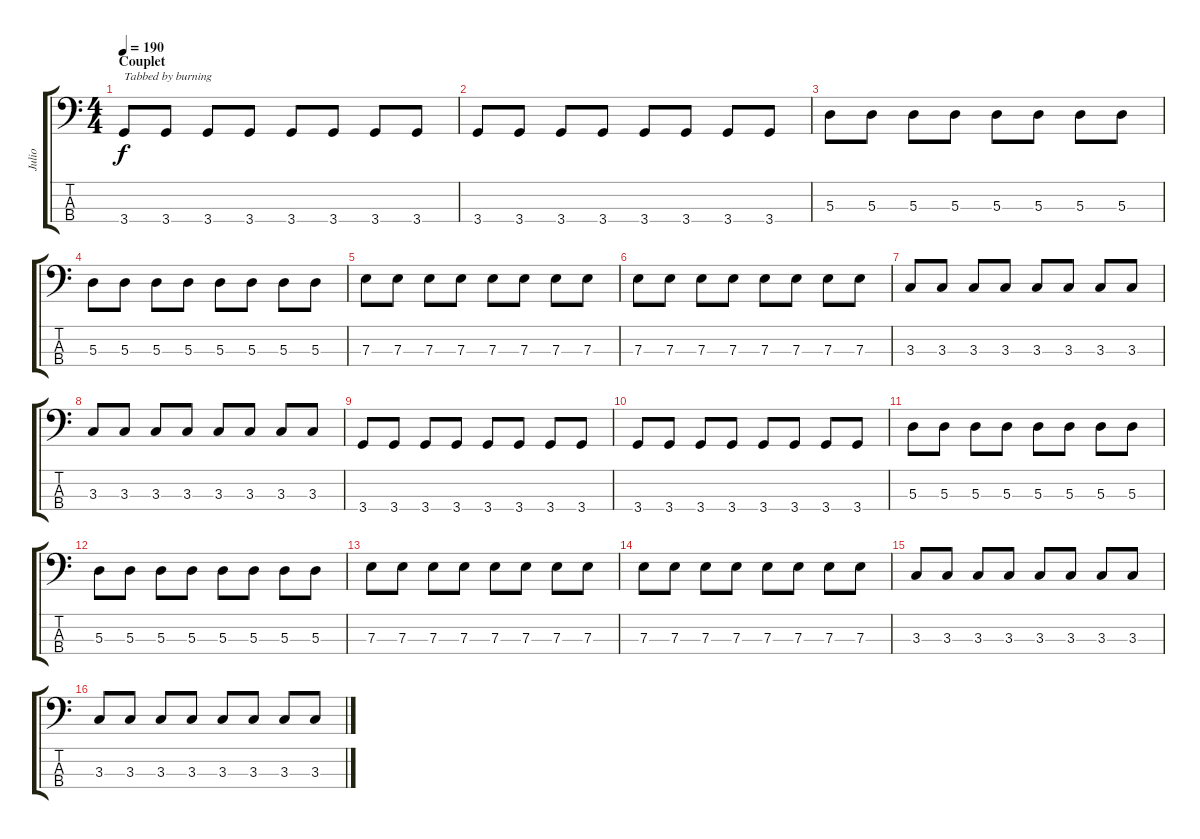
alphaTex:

\track ("Julio" "Julio") {instrument electricbassfinger}
\staff {score tabs}
\tuning (G2 D2 A1 E1) {hide}
\ts (4 4)
\section ("" "Couplet")
\tempo 190
\clef f4
\ks c
3.4.8{txt "Tabbed by burning" dy f instrument electricbassfinger} 3.4.8 3.4.8 3.4.8 3.4.8 3.4.8 3.4.8 3.4.8 |
3.4.8 3.4.8 3.4.8 3.4.8 3.4.8 3.4.8 3.4.8 3.4.8 |
5.3.8 5.3.8 5.3.8 5.3.8 5.3.8 5.3.8 5.3.8 5.3.8 |
5.3.8 5.3.8 5.3.8 5.3.8 5.3.8 5.3.8 5.3.8 5.3.8 |
7.3.8 7.3.8 7.3.8 7.3.8 7.3.8 7.3.8 7.3.8 7.3.8 |
7.3.8 7.3.8 7.3.8 7.3.8 7.3.8 7.3.8 7.3.8 7.3.8 |
3.3.8 3.3.8 3.3.8 3.3.8 3.3.8 3.3.8 3.3.8 3.3.8 |
3.3.8 3.3.8 3.3.8 3.3.8 3.3.8 3.3.8 3.3.8 3.3.8 |
3.4.8 3.4.8 3.4.8 3.4.8 3.4.8 3.4.8 3.4.8 3.4.8 |
3.4.8 3.4.8 3.4.8 3.4.8 3.4.8 3.4.8 3.4.8 3.4.8 |
5.3.8 5.3.8 5.3.8 5.3.8 5.3.8 5.3.8 5.3.8 5.3.8 |
5.3.8 5.3.8 5.3.8 5.3.8 5.3.8 5.3.8 5.3.8 5.3.8 |
7.3.8 7.3.8 7.3.8 7.3.8 7.3.8 7.3.8 7.3.8 7.3.8 |
7.3.8 7.3.8 7.3.8 7.3.8 7.3.8 7.3.8 7.3.8 7.3.8 |
3.3.8 3.3.8 3.3.8 3.3.8 3.3.8 3.3.8 3.3.8 3.3.8 |
3.3.8 3.3.8 3.3.8 3.3.8 3.3.8 3.3.8 3.3.8 3.3.8
